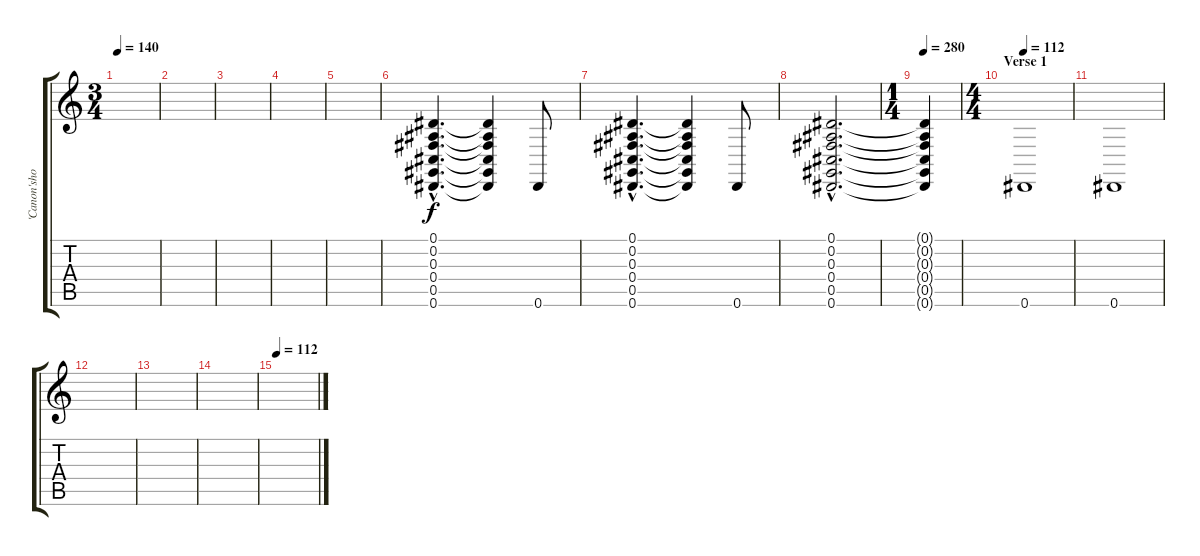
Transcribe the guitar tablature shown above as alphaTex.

\track ("'Canon'shot" "'Canon'sho") {instrument gunshot}
\staff {score tabs}
\tuning (Eb4 Bb3 Gb3 Db3 Ab2 Eb2) {hide}
\ts (3 4)
\tempo 140
\clef g2
\ks c
|
|
|
|
|
(0.1{hac} 0.2{hac} 0.3{hac} 0.4{hac} 0.5{hac} 0.6{hac}).4{d volume 16 instrument gunshot} (0.1{t} 0.2{t} 0.3{t} 0.4{t} 0.5{t} 0.6{t}).4 0.6.8 |
(0.1{hac} 0.2{hac} 0.3{hac} 0.4{hac} 0.5{hac} 0.6{hac}).4{d balance 2} (0.1{t} 0.2{t} 0.3{t} 0.4{t} 0.5{t} 0.6{t}).4 0.6.8 |
(0.1{hac} 0.2{hac} 0.3{hac} 0.4{hac} 0.5{hac} 0.6{hac}).2{d balance 14} |
\ts (1 4)
\tempo 280
(0.1{t} 0.2{t} 0.3{t} 0.4{t} 0.5{t} 0.6{t}).4 |
\ts (4 4)
\section ("" "Verse 1")
\tempo 112
0.6.1{balance 8} |
0.6.1 |
|
|
|
\tempo 112
